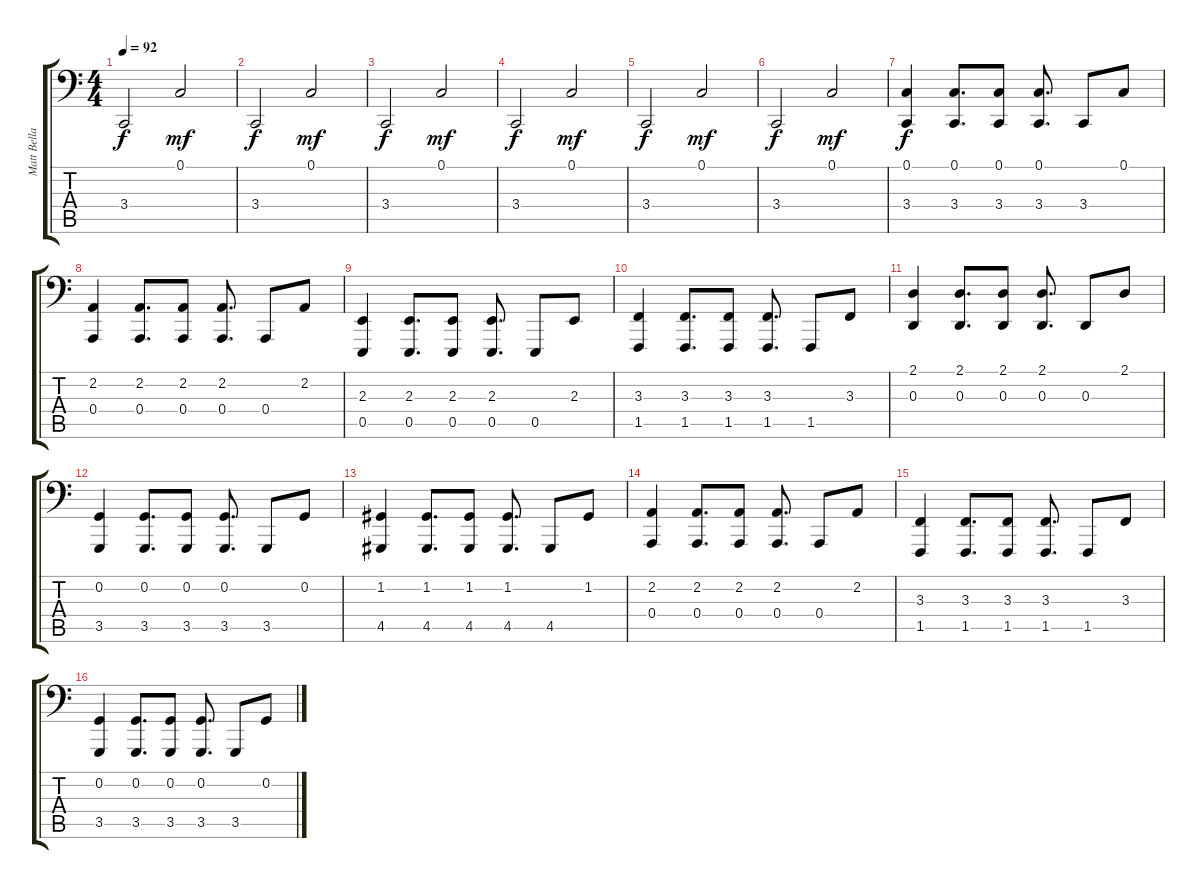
\track ("Matt Bellamy" "Matt Bella") {instrument acousticgrandpiano}
\staff {score tabs}
\tuning (C3 G2 D2 A1 E1 B0) {hide}
\ts (4 4)
\tempo 92
\clef f4
\ks c
3.4.2{dy f} 0.1.2{dy mf} |
3.4.2{dy f} 0.1.2{dy mf} |
3.4.2{dy f} 0.1.2{dy mf} |
3.4.2{dy f} 0.1.2{dy mf} |
3.4.2{dy f} 0.1.2{dy mf} |
3.4.2{dy f} 0.1.2{dy mf} |
(0.1 3.4).4{dy f} (0.1 3.4).8{d} (0.1 3.4).8 (0.1 3.4).8{d} 3.4.8 0.1.8 |
(2.2 0.4).4 (2.2 0.4).8{d} (2.2 0.4).8 (2.2 0.4).8{d} 0.4.8 2.2.8 |
(2.3 0.5).4 (2.3 0.5).8{d} (2.3 0.5).8 (2.3 0.5).8{d} 0.5.8 2.3.8 |
(3.3 1.5).4 (3.3 1.5).8{d} (3.3 1.5).8 (3.3 1.5).8{d} 1.5.8 3.3.8 |
(2.1 0.3).4 (2.1 0.3).8{d} (2.1 0.3).8 (2.1 0.3).8{d} 0.3.8 2.1.8 |
(0.2 3.5).4 (0.2 3.5).8{d} (0.2 3.5).8 (0.2 3.5).8{d} 3.5.8 0.2.8 |
(1.2 4.5).4 (1.2 4.5).8{d} (1.2 4.5).8 (1.2 4.5).8{d} 4.5.8 1.2.8 |
(2.2 0.4).4 (2.2 0.4).8{d} (2.2 0.4).8 (2.2 0.4).8{d} 0.4.8 2.2.8 |
(3.3 1.5).4 (3.3 1.5).8{d} (3.3 1.5).8 (3.3 1.5).8{d} 1.5.8 3.3.8 |
(0.2 3.5).4 (0.2 3.5).8{d} (0.2 3.5).8 (0.2 3.5).8{d} 3.5.8 0.2.8
